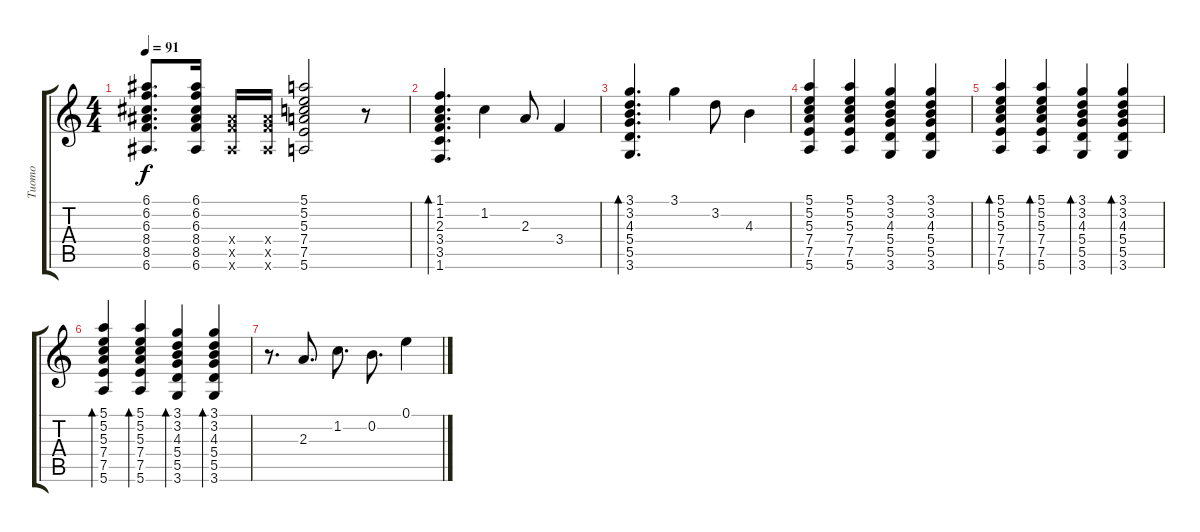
\track ("Tuomo" "Tuomo") {instrument acousticguitarsteel}
\staff {score tabs}
\tuning (E4 B3 G3 D3 A2 E2) {hide}
\ts (4 4)
\tempo 91
\clef g2
\ks c
(6.1 6.2 6.3 8.4 8.5 6.6).8{d dy f} (6.1 6.2 6.3 8.4 8.5 6.6).16 (8.4{x} 8.5{x} 6.6{x}).16 (8.4{x} 8.5{x} 6.6{x}).16 (5.1 5.2 5.3 7.4 7.5 5.6).2 r.8 |
(1.1 1.2 2.3 3.4 3.5 1.6).4{d bd 60} 1.2.4 2.3.8 3.4.4 |
(3.1 3.2 4.3 5.4 5.5 3.6).4{d bd 60} 3.1.4 3.2.8 4.3.4 |
(5.1 5.2 5.3 7.4 7.5 5.6).4 (5.1 5.2 5.3 7.4 7.5 5.6).4 (3.1 3.2 4.3 5.4 5.5 3.6).4 (3.1 3.2 4.3 5.4 5.5 3.6).4 |
(5.1 5.2 5.3 7.4 7.5 5.6).4{bd 60} (5.1 5.2 5.3 7.4 7.5 5.6).4{bd 60} (3.1 3.2 4.3 5.4 5.5 3.6).4{bd 60} (3.1 3.2 4.3 5.4 5.5 3.6).4{bd 60} |
(5.1 5.2 5.3 7.4 7.5 5.6).4{bd 60} (5.1 5.2 5.3 7.4 7.5 5.6).4{bd 60} (3.1 3.2 4.3 5.4 5.5 3.6).4{bd 60} (3.1 3.2 4.3 5.4 5.5 3.6).4{bd 60} |
r.8{d} 2.3.8{d} 1.2.8{d} 0.2.8{d} 0.1.4
